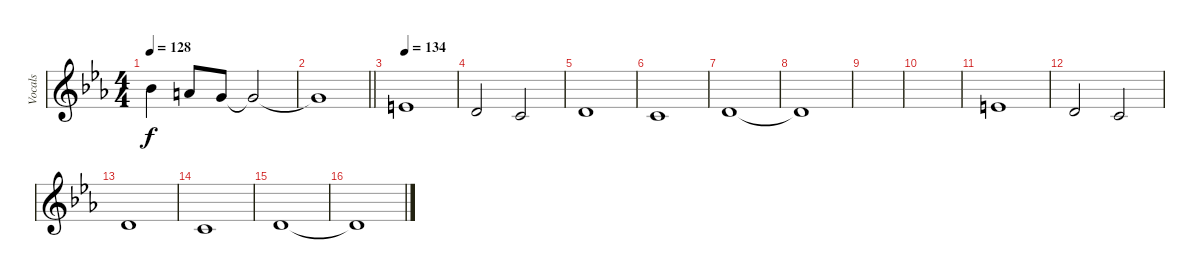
\track ("Vocals" "Vocals") {instrument lead2sawtooth}
\staff {score}
\tuning (E4 C4 G3 C3 G2 C2) {hide}
\ts (4 4)
\tempo 128
\clef g2
\ks cminor
6.1.4{dy f} 5.1.8 3.1.8 3.1{t}.2 |
\barLineRight lightlight
3.1{t}.1 |
\tempo 134
0.1.1 |
2.2.2 0.2.2 |
2.2.1 |
0.2.1 |
2.2.1 |
2.2{t}.1 |
|
|
0.1.1 |
2.2.2 0.2.2 |
2.2.1 |
0.2.1 |
2.2.1 |
2.2{t}.1
